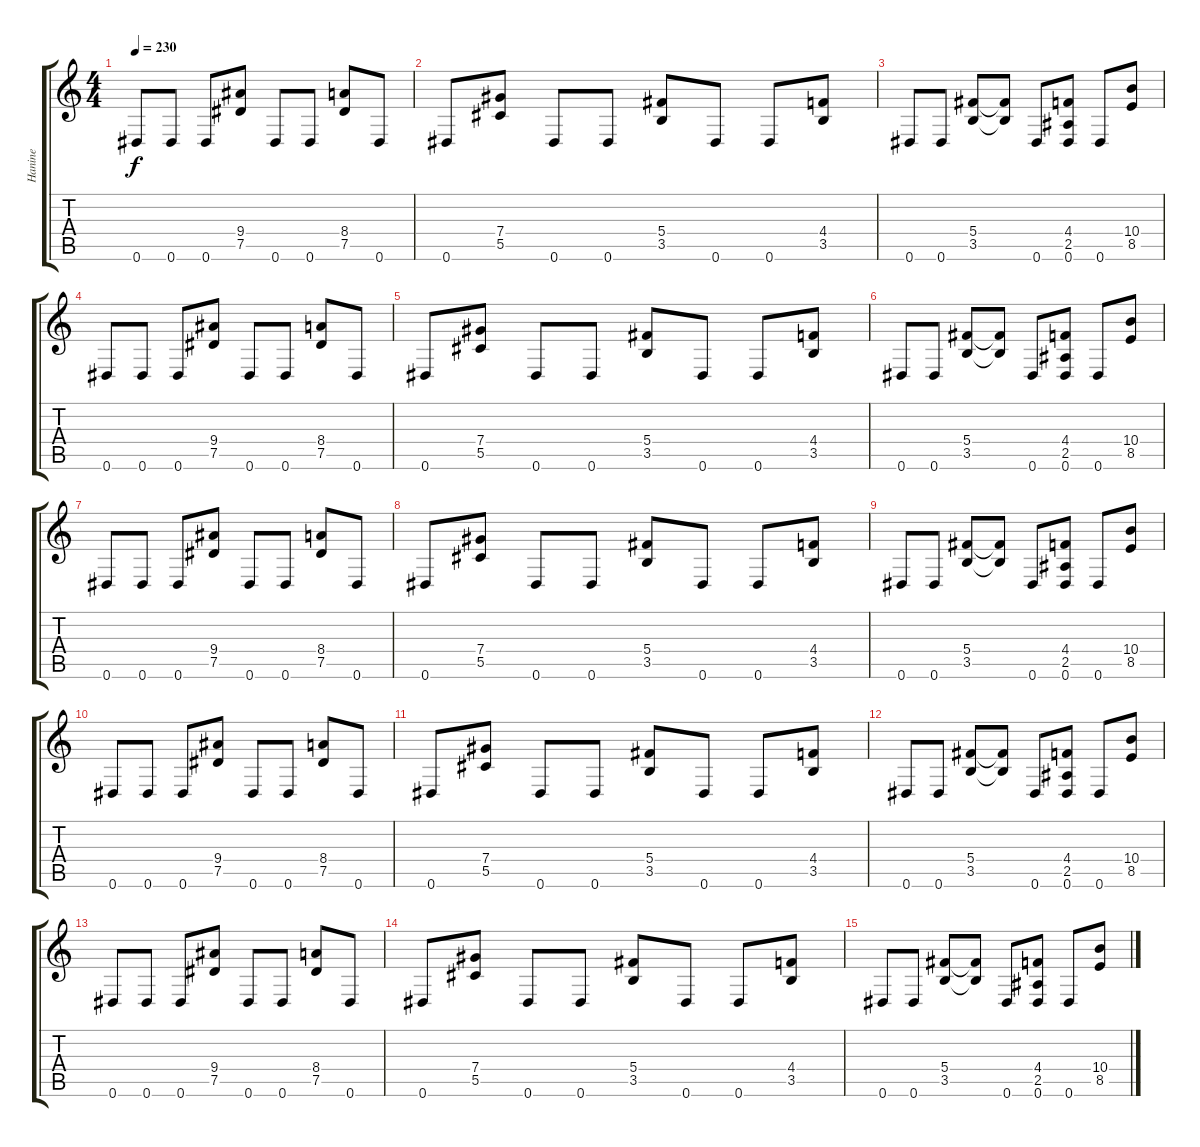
\track ("Hanine" "Hanine") {instrument distortionguitar}
\staff {score tabs}
\tuning (Eb4 Bb3 Gb3 Db3 Ab2 Eb2) {hide}
\ts (4 4)
\tempo 230
\clef g2
\ks c
0.6.8{dy f} 0.6.8 0.6.8 (9.4 7.5).8 0.6.8 0.6.8 (8.4 7.5).8 0.6.8 |
0.6.8 (7.4 5.5).8 0.6.8 0.6.8 (5.4 3.5).8 0.6.8 0.6.8 (4.4 3.5).8 |
0.6.8 0.6.8 (5.4 3.5).8 (5.4{t} 3.5{t}).8 0.6.8 (4.4 2.5 0.6).8 0.6.8 (10.4 8.5).8 |
0.6.8 0.6.8 0.6.8 (9.4 7.5).8 0.6.8 0.6.8 (8.4 7.5).8 0.6.8 |
0.6.8 (7.4 5.5).8 0.6.8 0.6.8 (5.4 3.5).8 0.6.8 0.6.8 (4.4 3.5).8 |
0.6.8 0.6.8 (5.4 3.5).8 (5.4{t} 3.5{t}).8 0.6.8 (4.4 2.5 0.6).8 0.6.8 (10.4 8.5).8 |
0.6.8 0.6.8 0.6.8 (9.4 7.5).8 0.6.8 0.6.8 (8.4 7.5).8 0.6.8 |
0.6.8 (7.4 5.5).8 0.6.8 0.6.8 (5.4 3.5).8 0.6.8 0.6.8 (4.4 3.5).8 |
0.6.8 0.6.8 (5.4 3.5).8 (5.4{t} 3.5{t}).8 0.6.8 (4.4 2.5 0.6).8 0.6.8 (10.4 8.5).8 |
0.6.8 0.6.8 0.6.8 (9.4 7.5).8 0.6.8 0.6.8 (8.4 7.5).8 0.6.8 |
0.6.8 (7.4 5.5).8 0.6.8 0.6.8 (5.4 3.5).8 0.6.8 0.6.8 (4.4 3.5).8 |
0.6.8 0.6.8 (5.4 3.5).8 (5.4{t} 3.5{t}).8 0.6.8 (4.4 2.5 0.6).8 0.6.8 (10.4 8.5).8 |
0.6.8 0.6.8 0.6.8 (9.4 7.5).8 0.6.8 0.6.8 (8.4 7.5).8 0.6.8 |
0.6.8 (7.4 5.5).8 0.6.8 0.6.8 (5.4 3.5).8 0.6.8 0.6.8 (4.4 3.5).8 |
0.6.8 0.6.8 (5.4 3.5).8 (5.4{t} 3.5{t}).8 0.6.8 (4.4 2.5 0.6).8 0.6.8 (10.4 8.5).8
